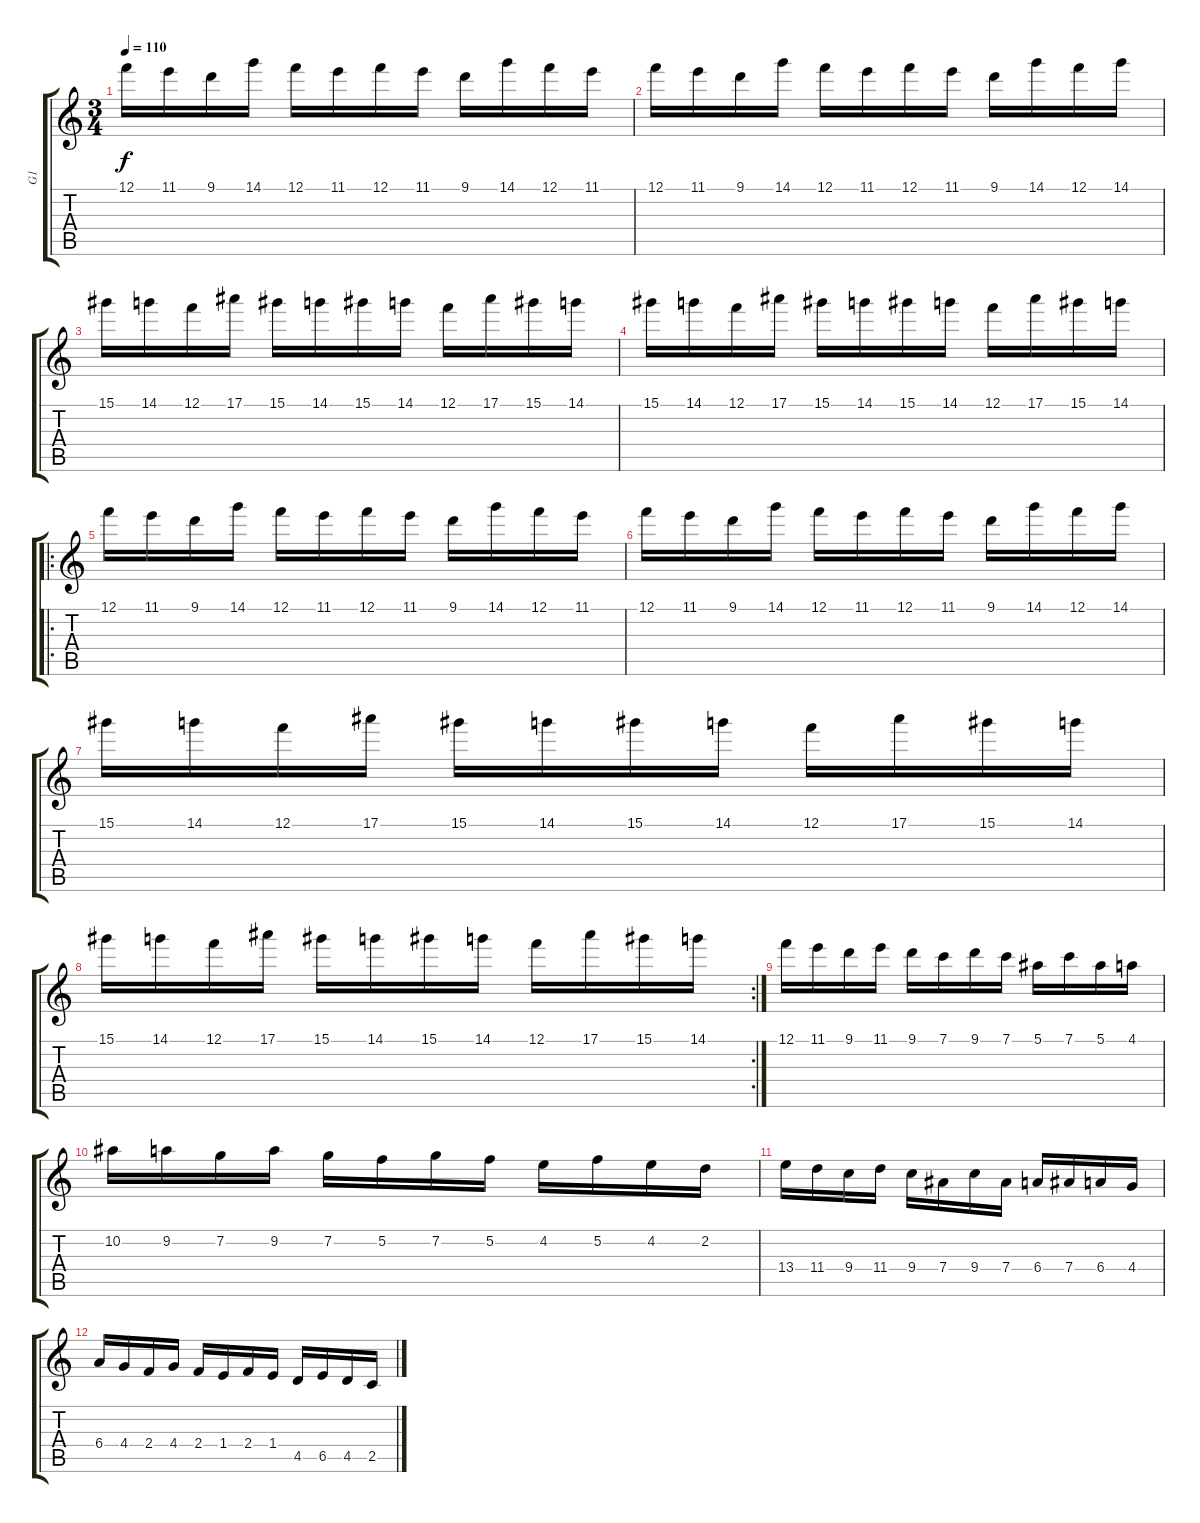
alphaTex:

\track ("G1" "G1") {instrument overdrivenguitar}
\staff {score tabs}
\tuning (F4 C4 Ab3 Eb3 Bb2 F2) {hide}
\ts (3 4)
\tempo 110
\clef g2
\ks c
12.1.16{dy f} 11.1.16 9.1.16 14.1.16 12.1.16 11.1.16 12.1.16 11.1.16 9.1.16 14.1.16 12.1.16 11.1.16 |
12.1.16 11.1.16 9.1.16 14.1.16 12.1.16 11.1.16 12.1.16 11.1.16 9.1.16 14.1.16 12.1.16 14.1.16 |
15.1.16 14.1.16 12.1.16 17.1.16 15.1.16 14.1.16 15.1.16 14.1.16 12.1.16 17.1.16 15.1.16 14.1.16 |
15.1.16 14.1.16 12.1.16 17.1.16 15.1.16 14.1.16 15.1.16 14.1.16 12.1.16 17.1.16 15.1.16 14.1.16 |
\ro
12.1.16 11.1.16 9.1.16 14.1.16 12.1.16 11.1.16 12.1.16 11.1.16 9.1.16 14.1.16 12.1.16 11.1.16 |
12.1.16 11.1.16 9.1.16 14.1.16 12.1.16 11.1.16 12.1.16 11.1.16 9.1.16 14.1.16 12.1.16 14.1.16 |
15.1.16 14.1.16 12.1.16 17.1.16 15.1.16 14.1.16 15.1.16 14.1.16 12.1.16 17.1.16 15.1.16 14.1.16 |
\rc 2
15.1.16 14.1.16 12.1.16 17.1.16 15.1.16 14.1.16 15.1.16 14.1.16 12.1.16 17.1.16 15.1.16 14.1.16 |
12.1.16 11.1.16 9.1.16 11.1.16 9.1.16 7.1.16 9.1.16 7.1.16 5.1.16 7.1.16 5.1.16 4.1.16 |
10.2.16 9.2.16 7.2.16 9.2.16 7.2.16 5.2.16 7.2.16 5.2.16 4.2.16 5.2.16 4.2.16 2.2.16 |
13.4.16 11.4.16 9.4.16 11.4.16 9.4.16 7.4.16 9.4.16 7.4.16 6.4.16 7.4.16 6.4.16 4.4.16 |
6.4.16 4.4.16 2.4.16 4.4.16 2.4.16 1.4.16 2.4.16 1.4.16 4.5.16 6.5.16 4.5.16 2.5.16
